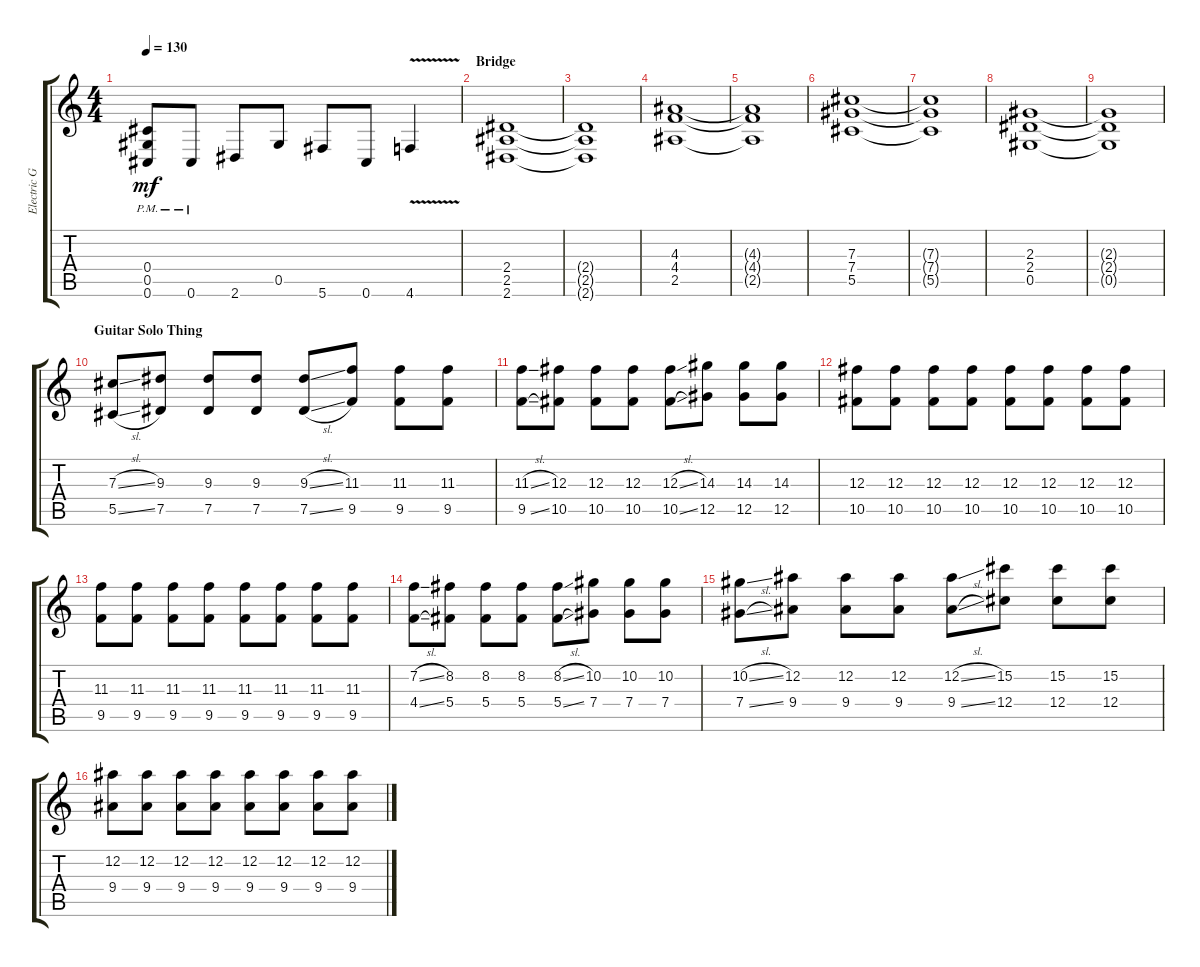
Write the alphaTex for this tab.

\track ("Electric Guitar" "Electric G") {instrument distortionguitar}
\staff {score tabs}
\tuning (Eb4 Bb3 Gb3 Db3 Ab2 Db2) {hide}
\ts (4 4)
\tempo 130
\clef g2
\ks c
(0.4{pm} 0.5{pm} 0.6{pm}).8{dy mf} 0.6{pm}.8 2.6.8 0.5.8 5.6.8 0.6.8 4.6{v}.4 |
\section ("" "Bridge")
(2.4 2.5 2.6).1 |
(2.4{t} 2.5{t} 2.6{t}).1 |
(4.3 4.4 2.5).1 |
(4.3{t} 4.4{t} 2.5{t}).1 |
(7.3 7.4 5.5).1 |
(7.3{t} 7.4{t} 5.5{t}).1 |
(2.3 2.4 0.5).1 |
(2.3{t} 2.4{t} 0.5{t}).1 |
\section ("" "Guitar Solo Thing")
(7.3{sl} 5.5{sl}).8 (9.3 7.5).8 (9.3 7.5).8 (9.3 7.5).8 (9.3{sl} 7.5{sl}).8 (11.3 9.5).8 (11.3 9.5).8 (11.3 9.5).8 |
(11.3{sl} 9.5{sl}).8 (12.3 10.5).8 (12.3 10.5).8 (12.3 10.5).8 (12.3{sl} 10.5{sl}).8 (14.3 12.5).8 (14.3 12.5).8 (14.3 12.5).8 |
(12.3 10.5).8 (12.3 10.5).8 (12.3 10.5).8 (12.3 10.5).8 (12.3 10.5).8 (12.3 10.5).8 (12.3 10.5).8 (12.3 10.5).8 |
(11.3 9.5).8 (11.3 9.5).8 (11.3 9.5).8 (11.3 9.5).8 (11.3 9.5).8 (11.3 9.5).8 (11.3 9.5).8 (11.3 9.5).8 |
(7.2{sl} 4.4{sl}).8 (8.2 5.4).8 (8.2 5.4).8 (8.2 5.4).8 (8.2{sl} 5.4{sl}).8 (10.2 7.4).8 (10.2 7.4).8 (10.2 7.4).8 |
(10.2{sl} 7.4{sl}).8 (12.2 9.4).8 (12.2 9.4).8 (12.2 9.4).8 (12.2{sl} 9.4{sl}).8 (15.2 12.4).8 (15.2 12.4).8 (15.2 12.4).8 |
(12.2 9.4).8 (12.2 9.4).8 (12.2 9.4).8 (12.2 9.4).8 (12.2 9.4).8 (12.2 9.4).8 (12.2 9.4).8 (12.2 9.4).8
